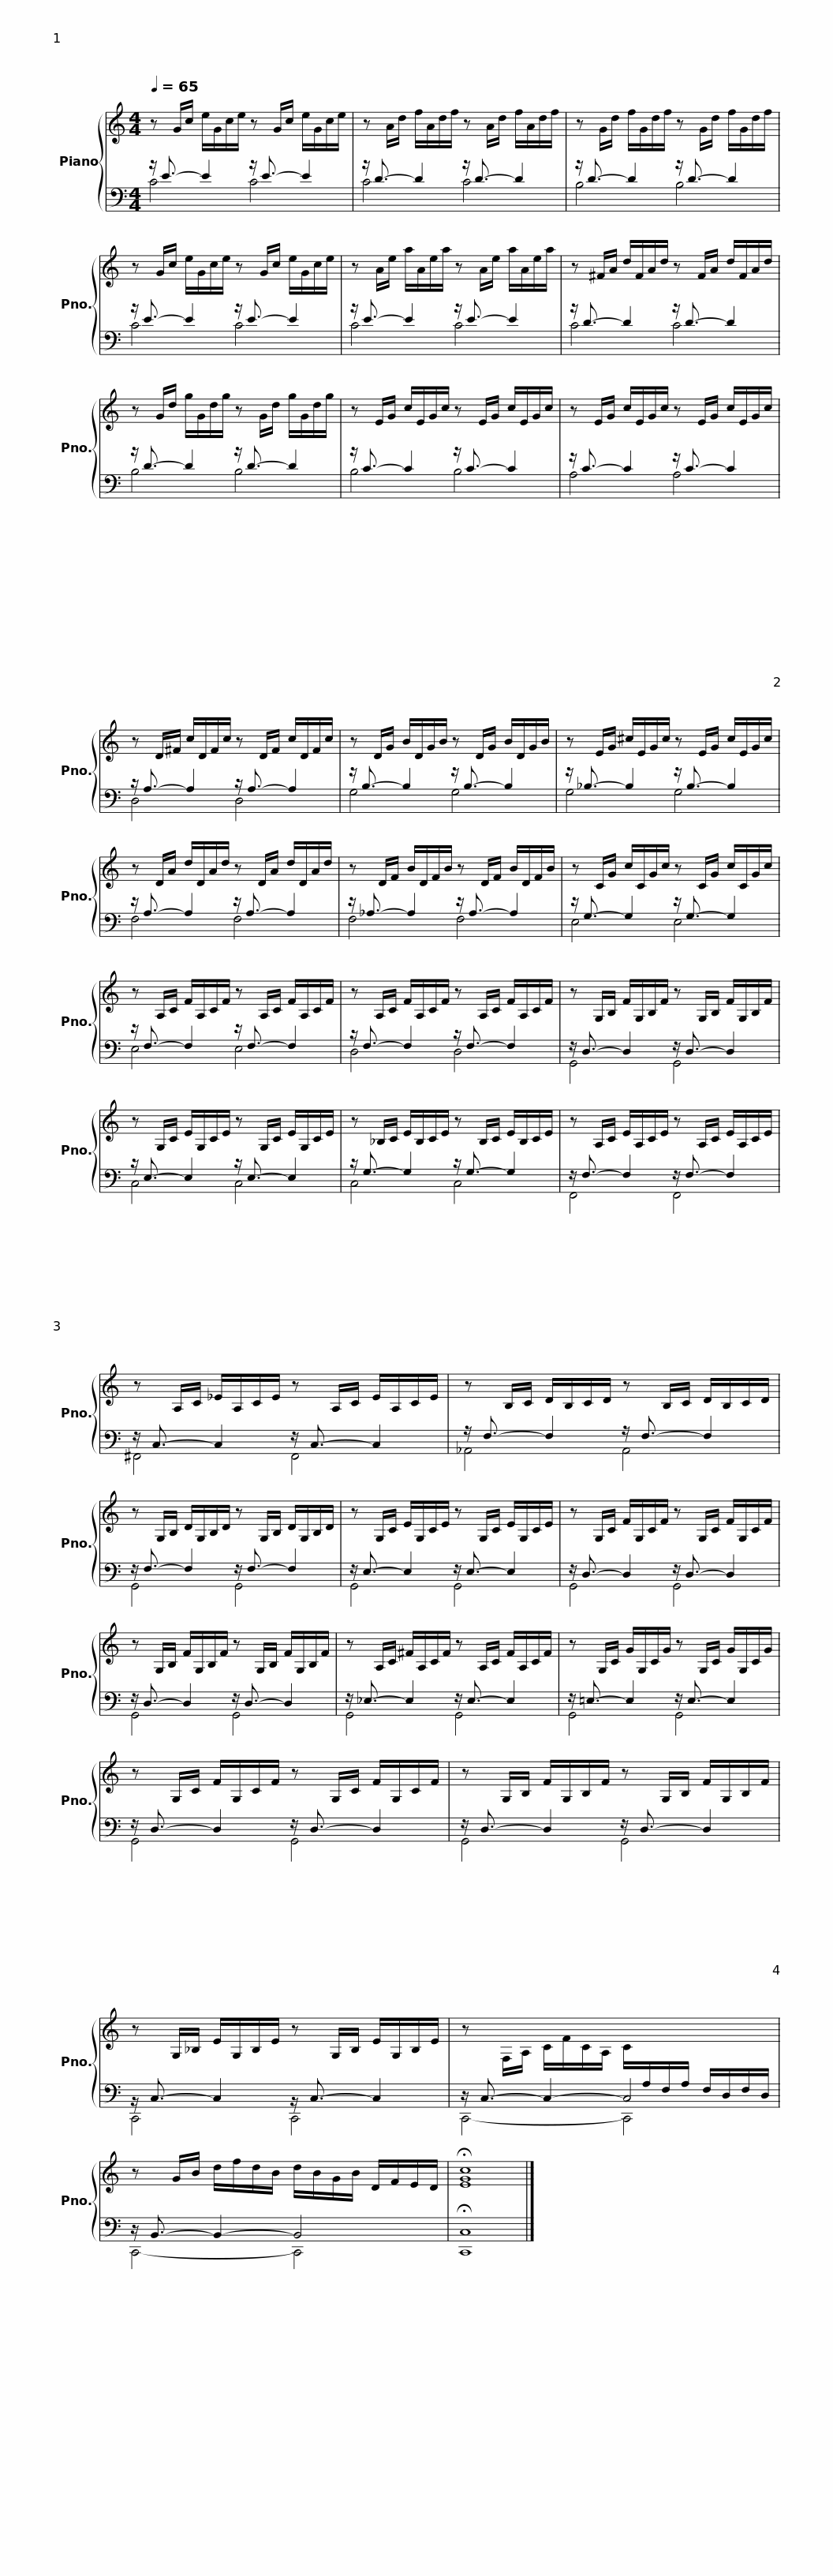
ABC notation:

X:1
%%score { 1 | ( 2 3 ) }
L:1/8
Q:1/4=65
M:4/4
I:linebreak $
K:C
V:1 treble
V:2 bass
V:3 bass
V:1
 z G/c/ e/G/c/e/ z G/c/ e/G/c/e/ | z A/d/ f/A/d/f/ z A/d/ f/A/d/f/ |$ z G/d/ f/G/d/f/ z G/d/ f/G/d/f/ | z G/c/ e/G/c/e/ z G/c/ e/G/c/e/ | z A/e/ a/A/e/a/ z A/e/ a/A/e/a/ |$ %5
 z ^F/A/ d/F/A/d/ z F/A/ d/F/A/d/ | z G/d/ g/G/d/g/ z G/d/ g/G/d/g/ | z E/G/ c/E/G/c/ z E/G/ c/E/G/c/ |$ z E/G/ c/E/G/c/ z E/G/ c/E/G/c/ | z D/^F/ c/D/F/c/ z D/F/ c/D/F/c/ | %10
 z D/G/ B/D/G/B/ z D/G/ B/D/G/B/ |$ z E/G/ ^c/E/G/c/ z E/G/ c/E/G/c/ | z D/A/ d/D/A/d/ z D/A/ d/D/A/d/ | z D/F/ B/D/F/B/ z D/F/ B/D/F/B/ |$ z C/G/ c/C/G/c/ z C/G/ c/C/G/c/ | %15
 z A,/C/ F/A,/C/F/ z A,/C/ F/A,/C/F/ | z A,/C/ F/A,/C/F/ z A,/C/ F/A,/C/F/ |$ z G,/B,/ F/G,/B,/F/ z G,/B,/ F/G,/B,/F/ | z G,/C/ E/G,/C/E/ z G,/C/ E/G,/C/E/ | z _B,/C/ E/B,/C/E/ z B,/C/ E/B,/C/E/ |$ %20
 z A,/C/ E/A,/C/E/ z A,/C/ E/A,/C/E/ | z A,/C/ _E/A,/C/E/ z A,/C/ E/A,/C/E/ | z B,/C/ D/B,/C/D/ z B,/C/ D/B,/C/D/ |$ z G,/B,/ D/G,/B,/D/ z G,/B,/ D/G,/B,/D/ | z G,/C/ E/G,/C/E/ z G,/C/ E/G,/C/E/ | %25
 z G,/C/ F/G,/C/F/ z G,/C/ F/G,/C/F/ |$ z G,/B,/ F/G,/B,/F/ z G,/B,/ F/G,/B,/F/ | z A,/C/ ^F/A,/C/F/ z A,/C/ F/A,/C/F/ | z G,/C/ G/G,/C/G/ z G,/C/ G/G,/C/G/ |$ z G,/C/ F/G,/C/F/ z G,/C/ F/G,/C/F/ | %30
 z G,/B,/ F/G,/B,/F/ z G,/B,/ F/G,/B,/F/ | z G,/_B,/ E/G,/B,/E/ z G,/B,/ E/G,/B,/E/ |$ z F,/A,/ C/F/C/A,/ C/[I:staff +1]A,/F,/A,/ F,/D,/F,/D,/ |[I:staff -1] z G/B/ d/f/d/B/ d/B/G/B/ D/F/E/D/ | !fermata![EGc]8 |] %35
V:2
 z/ E3/2- E2 z/ E3/2- E2 | z/ D3/2- D2 z/ D3/2- D2 |$ z/ D3/2- D2 z/ D3/2- D2 | z/ E3/2- E2 z/ E3/2- E2 | z/ E3/2- E2 z/ E3/2- E2 |$ %5
 z/ D3/2- D2 z/ D3/2- D2 | z/ D3/2- D2 z/ D3/2- D2 | z/ C3/2- C2 z/ C3/2- C2 |$ z/ C3/2- C2 z/ C3/2- C2 | z/ A,3/2- A,2 z/ A,3/2- A,2 | %10
 z/ B,3/2- B,2 z/ B,3/2- B,2 |$ z/ _B,3/2- B,2 z/ B,3/2- B,2 | z/ A,3/2- A,2 z/ A,3/2- A,2 | z/ _A,3/2- A,2 z/ A,3/2- A,2 |$ z/ G,3/2- G,2 z/ G,3/2- G,2 | %15
 z/ F,3/2- F,2 z/ F,3/2- F,2 | z/ F,3/2- F,2 z/ F,3/2- F,2 |$ z/ D,3/2- D,2 z/ D,3/2- D,2 | z/ E,3/2- E,2 z/ E,3/2- E,2 | z/ G,3/2- G,2 z/ G,3/2- G,2 |$ %20
 z/ F,3/2- F,2 z/ F,3/2- F,2 | z/ C,3/2- C,2 z/ C,3/2- C,2 | z/ F,3/2- F,2 z/ F,3/2- F,2 |$ z/ F,3/2- F,2 z/ F,3/2- F,2 | z/ E,3/2- E,2 z/ E,3/2- E,2 | %25
 z/ D,3/2- D,2 z/ D,3/2- D,2 |$ z/ D,3/2- D,2 z/ D,3/2- D,2 | z/ _E,3/2- E,2 z/ E,3/2- E,2 | z/ =E,3/2- E,2 z/ E,3/2- E,2 |$ z/ D,3/2- D,2 z/ D,3/2- D,2 | %30
 z/ D,3/2- D,2 z/ D,3/2- D,2 | z/ C,3/2- C,2 z/ C,3/2- C,2 |$ z/ C,3/2- C,2- C,4 | z/ B,,3/2- B,,2- B,,4 | !fermata![C,,C,]8 |] %35
V:3
 C4 C4 | C4 C4 |$ B,4 B,4 | C4 C4 | C4 C4 |$ %5
 C4 C4 | B,4 B,4 | B,4 B,4 |$ A,4 A,4 | D,4 D,4 | %10
 G,4 G,4 |$ G,4 G,4 | F,4 F,4 | F,4 F,4 |$ E,4 E,4 | %15
 E,4 E,4 | D,4 D,4 |$ G,,4 G,,4 | C,4 C,4 | C,4 C,4 |$ %20
 F,,4 F,,4 | ^F,,4 F,,4 | _A,,4 A,,4 |$ G,,4 G,,4 | G,,4 G,,4 | %25
 G,,4 G,,4 |$ G,,4 G,,4 | G,,4 G,,4 | G,,4 G,,4 |$ G,,4 G,,4 | %30
 G,,4 G,,4 | C,,4 C,,4 |$ C,,4- C,,4 | C,,4- C,,4 | x8 |] %35
